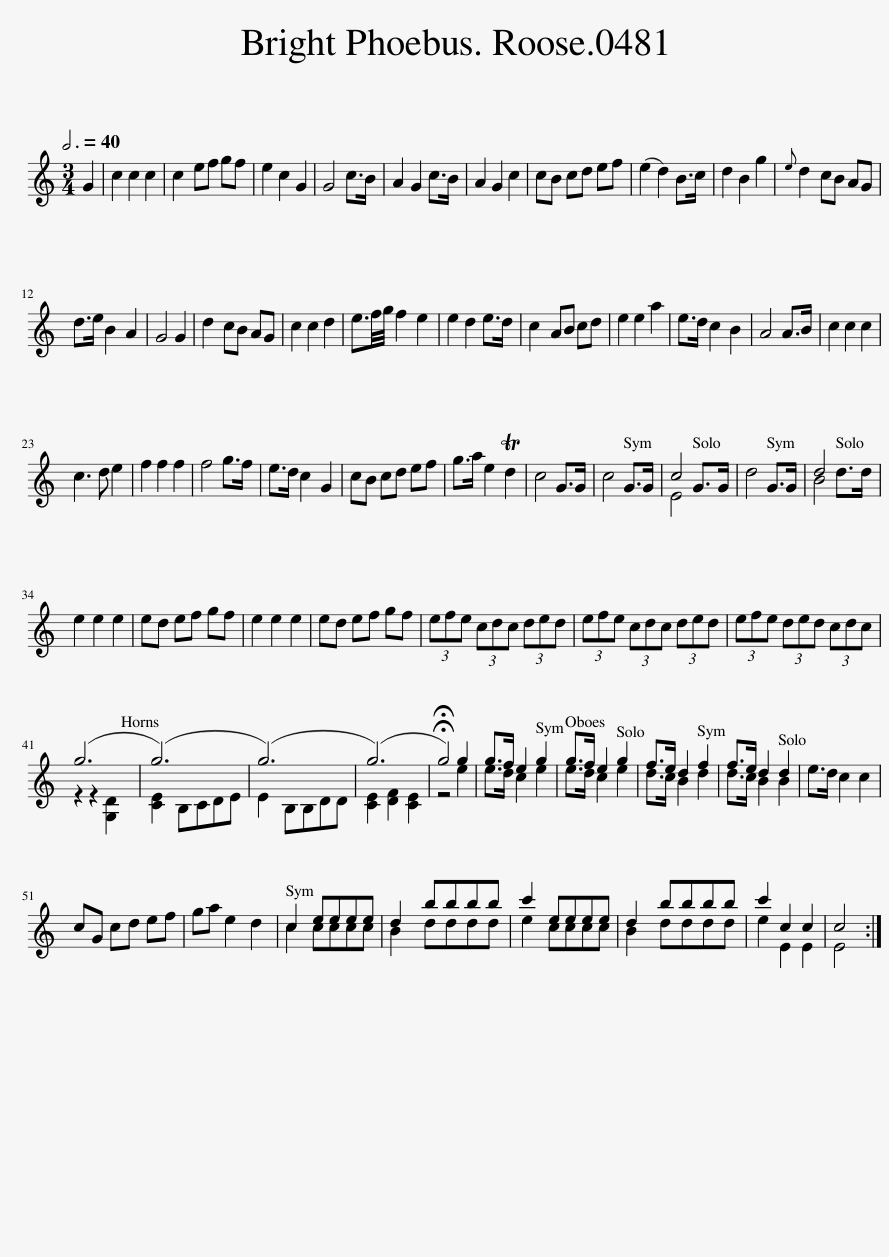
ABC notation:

X:1
%%score ( 1 2 )
L:1/8
Q:3/4=40
M:3/4
I:linebreak $
K:C
V:1 treble
V:2 treble
V:1
 G2 | c2 c2 c2 | c2 ef gf | e2 c2 G2 | G4 c>B | %5
 A2 G2 c>B | A2 G2 c2 | cB cd ef | (e2 d2) B>c | d2 B2 g2 | %10
{e} d2 cB AG |$ d>e B2 A2 | G4 G2 | d2 cB AG | c2 c2 d2 | %15
 e3/2f/4g/4 f2 e2 | e2 d2 e>d | c2 AB cd | e2 e2 a2 | e>d c2 B2 | %20
 A4 A>B | c2 c2 c2 |$ c3 d e2 | f2 f2 f2 | f4 g>f | %25
 e>d c2 G2 | cB cd ef | g>a e2 Td2 | c4 G>G | c4 G>G | %30
 c4 G>G | d4 G>G | d4 d>d |$ e2 e2 e2 | ed ef gf | %35
 e2 e2 e2 | ed ef gf | (3efe (3cdc (3ded | (3efe (3cdc (3ded | (3efe (3ded (3cdc |$ %40
 (g6 | (g6) | (g6) | (g6) | !fermata!g4) g2 | %45
 g>f e2 g2 | g>f e2 g2 | f>e d2 f2 | f>e d2 d2 | e>d c2 c2 |$ %50
 cG cd ef | ga e2 d2 | c2 eeee | d2 bbbb | c'2 eeee | %55
 d2 bbbb | c'2 c2 c2 | c4 :| %58
V:2
 x2 | x6 | x6 | x6 | x6 | %5
 x6 | x6 | x6 | x6 | x6 | %10
 x6 |$ x6 | x6 | x6 | x6 | %15
 x6 | x6 | x6 | x6 | x6 | %20
 x6 | x6 |$ x6 | x6 | x6 | %25
 x6 | x6 | x6 | x6 | x6 | %30
 E4 x x | x6 | B4 x x |$ x6 | x6 | %35
 x6 | x6 | x6 | x6 | x6 |$ %40
 z2 z2 [G,D]2 | [CE]2 B,CDE | E2 B,B,DD | [CE]2 [DF]2 [CE]2 | !fermata!z4 e2 | %45
 e>d c2 e2 | e>d c2 e2 | d>c B2 d2 | d>c B2 B2 | x6 |$ %50
 x6 | x6 | c2 cccc | B2 dddd | e2 cccc | %55
 B2 dddd | e2 E2 E2 | E4 :| %58
